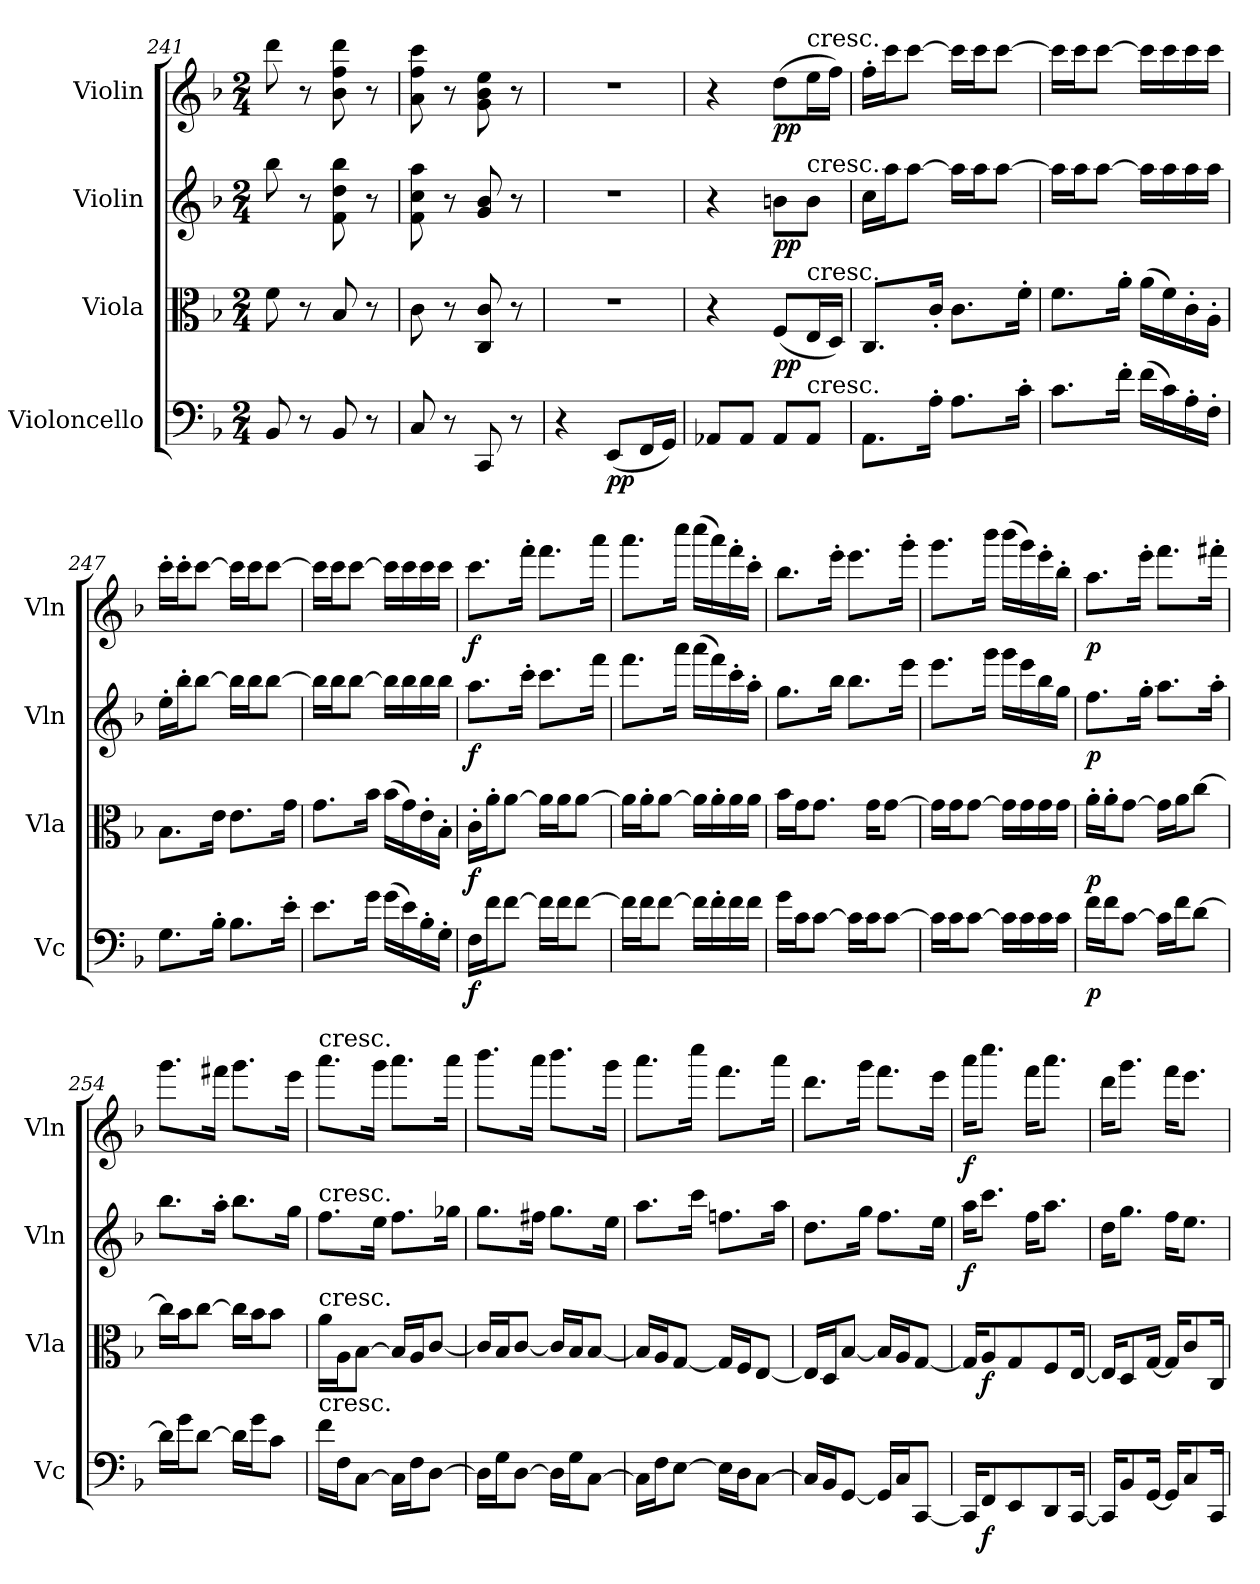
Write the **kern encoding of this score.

**kern	**dynam	**kern	**dynam	**kern	**dynam	**kern	**dynam
*part4	*part4	*part3	*part3	*part2	*part2	*part1	*part1
*staff4	*staff4	*staff3	*staff3	*staff2	*staff2	*staff1	*staff1
*I"Violoncello	*	*I"Viola	*	*I"Violin	*	*I"Violin	*
*I'Vc	*	*I'Vla	*	*I'Vln	*	*I'Vln	*
*clefF4	*	*clefC3	*	*clefG2	*	*clefG2	*
*k[b-]	*	*k[b-]	*	*k[b-]	*	*k[b-]	*
*F:	*	*F:	*	*F:	*	*F:	*
*M2/4	*	*M2/4	*	*M2/4	*	*M2/4	*
=241	=241	=241	=241	=241	=241	=241	=241
8BB-/	.	8f\	.	8bb-\	.	8ddd\	.
8r	.	8r	.	8r	.	8r	.
8BB-/	.	8B-/	.	8f\ 8dd\ 8bb-\	.	8b-\ 8ff\ 8ddd\	.
8r	.	8r	.	8r	.	8r	.
=242	=242	=242	=242	=242	=242	=242	=242
8C/	.	8c\	.	8f\ 8cc\ 8aa\	.	8a\ 8ff\ 8ccc\	.
8r	.	8r	.	8r	.	8r	.
8CC/	.	8C/ 8c/	.	8g/ 8b-/	.	8g\ 8b-\ 8ee\	.
8r	.	8r	.	8r	.	8r	.
=243	=243	=243	=243	=243	=243	=243	=243
4r	.	2r	.	2r	.	2r	.
(8EE/L	pp	.	.	.	.	.	.
16FF/L	.	.	.	.	.	.	.
16GG/JJ)	.	.	.	.	.	.	.
=244	=244	=244	=244	=244	=244	=244	=244
8AA-X/L	.	4r	.	4r	.	4r	.
8AA-/J	.	.	.	.	.	.	.
8AA-/L	.	(8F/L	pp	8bn\L	pp	(8dd\L	pp
!	!	!	!	!	!	!LO:TX:t=cresc.	!
!	!	!	!	!LO:TX:t=cresc.	!	!	!
!	!	!LO:TX:t=cresc.	!	!	!	!	!
!LO:TX:t=cresc.	!	!	!	!	!	!	!
8AA-/J	.	16E/L	.	8b\J	.	16ee\L	.
.	.	16D/JJ)	.	.	.	16ff\JJ)	.
=245	=245	=245	=245	=245	=245	=245	=245
8.AA\L	.	8.C/L	.	16cc\LL	.	16ff'\LL	.
.	.	.	.	16aa\J	.	16ccc\J	.
.	.	.	.	[8aa\J	.	[8ccc\J	.
16A'\Jk	.	16c'/Jk	.	.	.	.	.
8.A\L	.	8.c\L	.	16aa\LL]	.	16ccc\LL]	.
.	.	.	.	16aa\J	.	16ccc\J	.
.	.	.	.	[8aa\J	.	[8ccc\J	.
16c'\Jk	.	16f'\Jk	.	.	.	.	.
=246	=246	=246	=246	=246	=246	=246	=246
8.c\L	.	8.f\L	.	16aa\LL]	.	16ccc\LL]	.
.	.	.	.	16aa\J	.	16ccc\J	.
.	.	.	.	[8aa\J	.	[8ccc\J	.
16f'\Jk	.	16a'\Jk	.	.	.	.	.
(16f\LL	.	(16a\LL	.	16aa\LL]	.	16ccc\LL]	.
16c\)	.	16f\)	.	16aa\	.	16ccc\	.
16A'\	.	16c'\	.	16aa\	.	16ccc\	.
16F'\JJ	.	16A'\JJ	.	16aa\JJ	.	16ccc\JJ	.
=247	=247	=247	=247	=247	=247	=247	=247
8.G\L	.	8.B-\L	.	16ee'\LL	.	16ccc'\LL	.
.	.	.	.	16bb-'\J	.	16ccc'\J	.
.	.	.	.	[8bb-\J	.	[8ccc\J	.
16B-'\Jk	.	16e\Jk	.	.	.	.	.
8.B-\L	.	8.e\L	.	16bb-\LL]	.	16ccc\LL]	.
.	.	.	.	16bb-\J	.	16ccc\J	.
.	.	.	.	[8bb-\J	.	[8ccc\J	.
16e'\Jk	.	16g\Jk	.	.	.	.	.
=248	=248	=248	=248	=248	=248	=248	=248
8.e\L	.	8.g\L	.	16bb-\LL]	.	16ccc\LL]	.
.	.	.	.	16bb-\J	.	16ccc\J	.
.	.	.	.	[8bb-\J	.	[8ccc\J	.
16g\Jk	.	16b-\Jk	.	.	.	.	.
(16g\LL	.	(16b-\LL	.	16bb-\LL]	.	16ccc\LL]	.
16e\)	.	16g\)	.	16bb-\	.	16ccc\	.
16B-'\	.	16e'\	.	16bb-\	.	16ccc\	.
16G'\JJ	.	16B-'\JJ	.	16bb-\JJ	.	16ccc\JJ	.
=249	=249	=249	=249	=249	=249	=249	=249
16F\LL	f	16c'\LL	f	8.aa\L	f	8.ccc\L	f
16f\J	.	16a'\J	.	.	.	.	.
[8f\J	.	[8a\J	.	.	.	.	.
.	.	.	.	16ccc'\Jk	.	16fff'\Jk	.
16f\LL]	.	16a\LL]	.	8.ccc\L	.	8.fff\L	.
16f\J	.	16a\J	.	.	.	.	.
[8f\J	.	[8a\J	.	.	.	.	.
.	.	.	.	16fff\Jk	.	16aaa\Jk	.
=250	=250	=250	=250	=250	=250	=250	=250
16f\LL]	.	16a\LL]	.	8.fff\L	.	8.aaa\L	.
16f\J	.	16a'\J	.	.	.	.	.
[8f\J	.	[8a\J	.	.	.	.	.
.	.	.	.	16aaa\Jk	.	16cccc\Jk	.
16f\LL]	.	16a\LL]	.	(16aaa\LL	.	(16cccc\LL	.
16f'\	.	16a'\	.	16fff\)	.	16aaa\)	.
16f\	.	16a\	.	16ccc'\	.	16fff'\	.
16f\JJ	.	16a\JJ	.	16aa'\JJ	.	16ccc'\JJ	.
=251	=251	=251	=251	=251	=251	=251	=251
16g\LL	.	16b-\LL	.	8.gg\L	.	8.bb-\L	.
16c\J	.	16g\J	.	.	.	.	.
[8c\J	.	8.g\J	.	.	.	.	.
.	.	.	.	16bb-\Jk	.	16eee'\Jk	.
16c\LL]	.	.	.	8.bb-\L	.	8.eee\L	.
16c\J	.	16g\KL	.	.	.	.	.
[8c\J	.	[8g\J	.	.	.	.	.
.	.	.	.	16eee\Jk	.	16ggg'\Jk	.
=252	=252	=252	=252	=252	=252	=252	=252
16c\LL]	.	16g\LL]	.	8.eee\L	.	8.ggg\L	.
16c\J	.	16g\J	.	.	.	.	.
[8c\J	.	[8g\J	.	.	.	.	.
.	.	.	.	16ggg\Jk	.	16bbb-\Jk	.
16c\LL]	.	16g\LL]	.	16ggg\LL	.	(16bbb-\LL	.
16c\	.	16g\	.	16eee\	.	16ggg\)	.
16c\	.	16g\	.	16bb-\	.	16eee'\	.
16c\JJ	.	16g\JJ	.	16gg\JJ	.	16bb-'\JJ	.
=253	=253	=253	=253	=253	=253	=253	=253
16f\LL	p	16a'\LL	p	8.ff\L	p	8.aa\L	p
16f\J	.	16a'\J	.	.	.	.	.
[8c\J	.	[8g\J	.	.	.	.	.
.	.	.	.	16gg'\Jk	.	16eee'\Jk	.
16c\LL]	.	16g\LL]	.	8.aa\L	.	8.fff\L	.
16f\J	.	16a\J	.	.	.	.	.
[8d\J	.	[8cc\J	.	.	.	.	.
.	.	.	.	16aa'\Jk	.	16fff#X'\Jk	.
=254	=254	=254	=254	=254	=254	=254	=254
16d\LL]	.	16cc\LL]	.	8.bb-\L	.	8.ggg\L	.
16g\J	.	16b-\J	.	.	.	.	.
[8d\J	.	[8cc\J	.	.	.	.	.
.	.	.	.	16aa'\Jk	.	16fff#X\Jk	.
16d\LL]	.	16cc\LL]	.	8.bb-\L	.	8.ggg\L	.
16g\J	.	16b-\J	.	.	.	.	.
8c\J	.	8b-\J	.	.	.	.	.
.	.	.	.	16gg\Jk	.	16eee\Jk	.
=255	=255	=255	=255	=255	=255	=255	=255
!	!	!	!	!	!	!LO:TX:t=cresc.	!
!	!	!	!	!LO:TX:t=cresc.	!	!	!
!	!	!LO:TX:t=cresc.	!	!	!	!	!
!LO:TX:t=cresc.	!	!	!	!	!	!	!
16f\LL	.	16a\LL	.	8.ff\L	.	8.aaa\L	.
16F\J	.	16A\J	.	.	.	.	.
[8C\J	.	[8B-\J	.	.	.	.	.
.	.	.	.	16ee\Jk	.	16ggg\Jk	.
16C\LL]	.	16B-/LL]	.	8.ff\L	.	8.aaa\L	.
16F\J	.	16A/J	.	.	.	.	.
[8D\J	.	[8c/J	.	.	.	.	.
.	.	.	.	16gg-X\Jk	.	16aaa\Jk	.
=256	=256	=256	=256	=256	=256	=256	=256
16D\LL]	.	16c/LL]	.	8.gg\L	.	8.bbb-\L	.
16G\J	.	16B-/J	.	.	.	.	.
[8D\J	.	[8c/J	.	.	.	.	.
.	.	.	.	16ff#X\Jk	.	16aaa\Jk	.
16D\LL]	.	16c/LL]	.	8.gg\L	.	8.bbb-\L	.
16G\J	.	16B-/J	.	.	.	.	.
[8C\J	.	[8B-/J	.	.	.	.	.
.	.	.	.	16ee\Jk	.	16ggg\Jk	.
=257	=257	=257	=257	=257	=257	=257	=257
16C\LL]	.	16B-/LL]	.	8.aa\L	.	8.aaa\L	.
16F\J	.	16A/J	.	.	.	.	.
[8E\J	.	[8G/J	.	.	.	.	.
.	.	.	.	16ccc\Jk	.	16cccc\Jk	.
16E\LL]	.	16G/LL]	.	8.ffn\L	.	8.fff\L	.
16D\J	.	16F/J	.	.	.	.	.
[8C\J	.	[8E/J	.	.	.	.	.
.	.	.	.	16aa\Jk	.	16aaa\Jk	.
=258	=258	=258	=258	=258	=258	=258	=258
16C/LL]	.	16E/LL]	.	8.dd\L	.	8.ddd\L	.
16BB-/J	.	16D/J	.	.	.	.	.
[8GG/J	.	[8B-/J	.	.	.	.	.
.	.	.	.	16gg\Jk	.	16ggg\Jk	.
16GG/LL]	.	16B-/LL]	.	8.ff\L	.	8.fff\L	.
16C/J	.	16A/J	.	.	.	.	.
[8CC/J	.	[8G/J	.	.	.	.	.
.	.	.	.	16ee\Jk	.	16eee\Jk	.
=259	=259	=259	=259	=259	=259	=259	=259
16CC/KL]	.	16G/KL]	.	16aa\KL	f	16aaa\KL	f
8FF/	f	8A/	f	8.ccc\J	.	8.cccc\J	.
8EE/	.	8G/	.	.	.	.	.
.	.	.	.	16ff\KL	.	16fff\KL	.
8DD/	.	8F/	.	8.aa\J	.	8.aaa\J	.
[16CC/Jk	.	[16E/Jk	.	.	.	.	.
=260	=260	=260	=260	=260	=260	=260	=260
16CC/KL]	.	16E/KL]	.	16dd\KL	.	16ddd\KL	.
8BB-/	.	8D/	.	8.gg\J	.	8.ggg\J	.
[16GG/Jk	.	[16G/Jk	.	.	.	.	.
16GG/KL]	.	16G/KL]	.	16ff\KL	.	16fff\KL	.
8C/	.	8c/	.	8.ee\J	.	8.eee\J	.
16CC/Jk	.	16C/Jk	.	.	.	.	.
=	=	=	=	=	=	=	=
*-	*-	*-	*-	*-	*-	*-	*-
